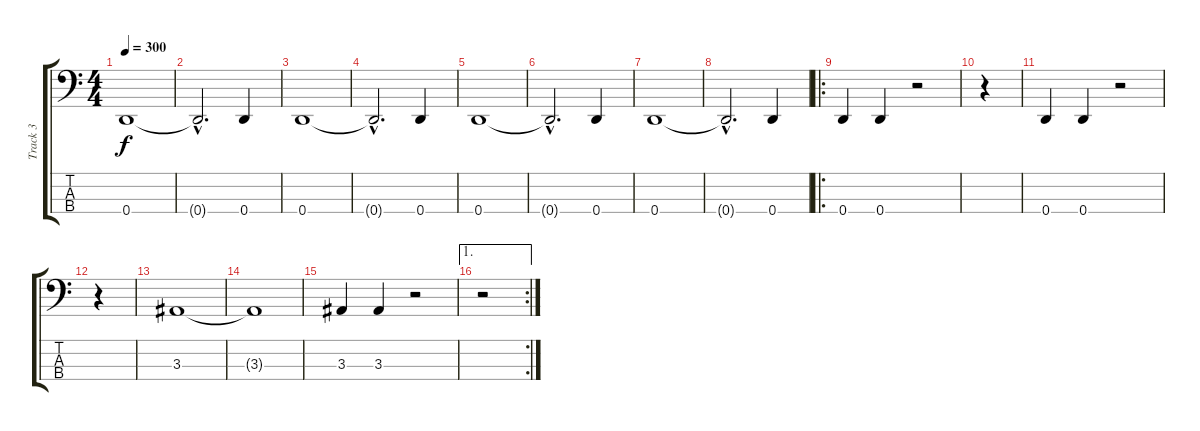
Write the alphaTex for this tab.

\track ("Track 3" "Track 3") {instrument electricbasspick}
\staff {score tabs}
\tuning (F2 C2 G1 D1) {hide}
\ts (4 4)
\tempo 300
\clef f4
\ks c
0.4.1{dy f instrument electricbasspick} |
0.4{hac t}.2{d} 0.4.4 |
0.4.1 |
0.4{hac t}.2{d} 0.4.4 |
0.4.1 |
0.4{hac t}.2{d} 0.4.4 |
0.4.1 |
0.4{hac t}.2{d} 0.4.4 |
\ro
0.4.4 0.4.4 r.2 |
r.4 |
0.4.4 0.4.4 r.2 |
r.4 |
3.3.1 |
3.3{t}.1 |
3.3.4 3.3.4 r.2 |
\ae 1
\rc 2
r.2
